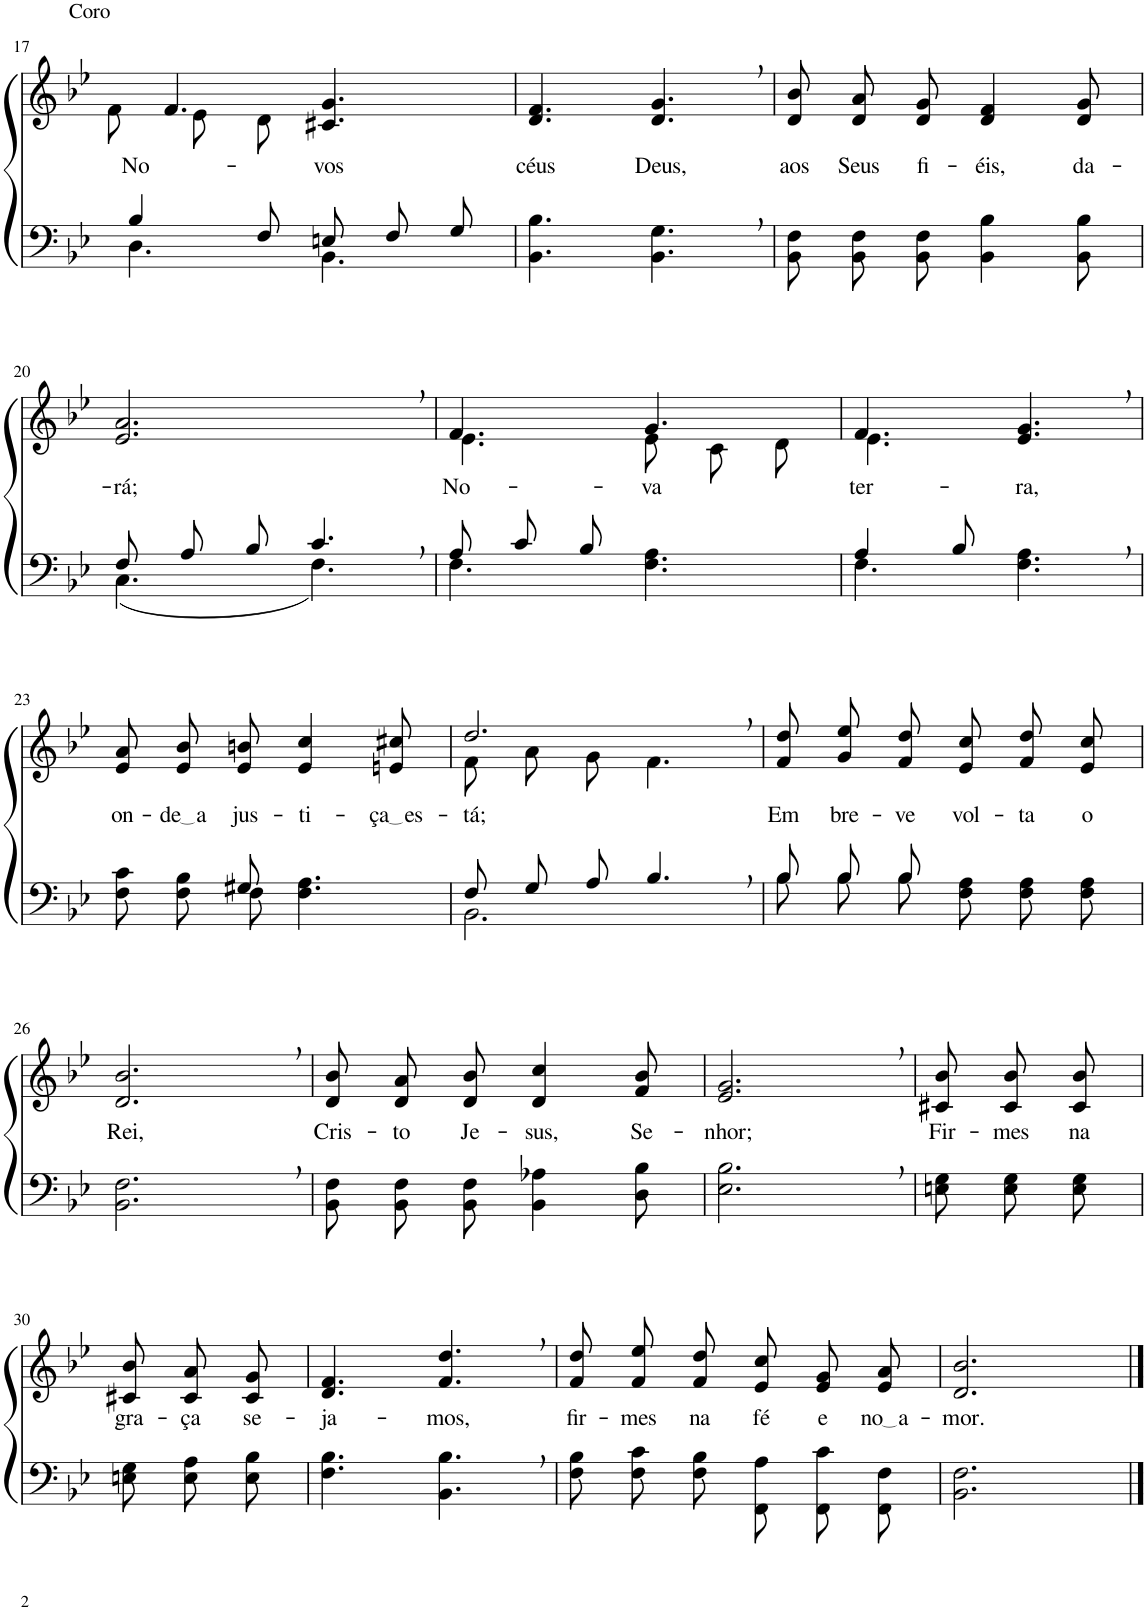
**kern	**kern	**text
*part2	*part1	*part1
*staff2	*staff1	*staff1
*I"Parte III e IV	*I"Parte I e II	*
!!LO:PB:g=z
*clefF4	*clefG2	*
*k[b-e-]	*k[b-e-]	*
*M6/8	*M6/8	*
=17	=17	=17
*^	*	*
!	!	!LO:TX:a:t=Coro	!
!	!	!	!LO:LY:b
*	*	*^	*
4B-/	4.D\	4.f/	8f\L	No-
.	.	.	8e-\	.
8F/	.	.	8d\J	.
!	!	!	!	!LO:LY:b
8En/L	4.BB-\	4.c#X/ 4.g/	4.ryy	-vos
8F/	.	.	.	.
8G/J	.	.	.	.
*v	*v	*	*	*
*	*v	*v	*
=18	=18	=18
!	!	!LO:LY:b
4.BB-\ 4.B-\	4.d/ 4.f/	céus
!	!	!LO:LY:b
4.BB-\, 4.G\,	4.d/, 4.g/,	Deus,
=19	=19	=19
!	!	!LO:LY:b
8BB-\ 8F\L	8d/ 8b-/L	aos
!	!	!LO:LY:b
8BB-\ 8F\	8d/ 8a/	Seus
!	!	!LO:LY:b
8BB-\ 8F\J	8d/ 8g/J	fi-
!	!	!LO:LY:b
4BB-\ 4B-\	4d/ 4f/	-éis,
!	!	!LO:LY:b
8BB-\ 8B-\	8d/ 8g/	da-
!!LO:LB:g=z
=20	=20	=20
*^	*	*
!	!	!	!LO:LY:b
8F/L	(4.C\	2.e-/, 2.a/,	-rá;
8A/	.	.	.
8B-/J	.	.	.
4.c,/	4.F\)	.	.
=21	=21	=21	=21
!	!	!	!LO:LY:b
*	*	*^	*
8A/L	4.F\	4.f/	4.e-\	No-
8c/	.	.	.	.
8B-/J	.	.	.	.
!	!	!	!	!LO:LY:b
4.ryy	4.F\ 4.A\	4.g/	8e-\L	-va
.	.	.	8c\	.
.	.	.	8d\J	.
=22	=22	=22	=22	=22
!	!	!	!	!LO:LY:b
4A/	4.F\	4.f/	4.e-\	ter-
8B-/	.	.	.	.
!	!	!	!	!LO:LY:b
4.ryy	4.F\ 4.A\	4.e-/, 4.g/,	4.ryy	-ra,
!!LO:LB:g=z
=23	=23	=23	=23	=23
!	!	!	!	!LO:LY:b
*	*	*v	*v	*
8F\ 8c\L	4ryy	8e-/ 8a/L	on-
!	!	!	!LO:LY:b
8F\ 8B-\	.	8e-/ 8b-/	de a
!	!	!	!LO:LY:b
8F\J	8G#X/	8e-/ 8bn/J	jus-
!	!	!	!LO:LY:b
4.F\ 4.A\	4.ryy	4e-/ 4cc/	-ti-
!	!	!	!LO:LY:b
.	.	8en/ 8cc#X/	ça es
=24	=24	=24	=24
!	!	!	!LO:LY:b
*	*	*^	*
8F/L	2.BB-\	2.dd,/	8f\L	-tá;
8G/	.	.	8a\	.
8A/J	.	.	8g\J	.
4.B-,/	.	.	4.f\	.
=25	=25	=25	=25	=25
!	!	!	!	!LO:LY:b
*	*	*v	*v	*
8B-/L	8B-\L	8f/ 8dd/L	Em
!	!	!	!LO:LY:b
8B-/	8B-\	8g/ 8ee-/	bre-
!	!	!	!LO:LY:b
8B-/J	8B-\J	8f/ 8dd/J	-ve
!	!	!	!LO:LY:b
4.ryy	8F\ 8A\L	8e-/ 8cc/L	vol-
!	!	!	!LO:LY:b
.	8F\ 8A\	8f/ 8dd/	-ta
!	!	!	!LO:LY:b
.	8F\ 8A\J	8e-/ 8cc/J	o
!!LO:LB:g=z
=26	=26	=26	=26
!	!	!	!LO:LY:b
*v	*v	*	*
2.BB-\, 2.F\,	2.d/, 2.b-/,	Rei,
=27	=27	=27
!	!	!LO:LY:b
8BB-\ 8F\L	8d/ 8b-/L	Cris-
!	!	!LO:LY:b
8BB-\ 8F\	8d/ 8a/	-to
!	!	!LO:LY:b
8BB-\ 8F\J	8d/ 8b-/J	Je-
!	!	!LO:LY:b
4BB-\ 4A-X\	4d/ 4cc/	-sus,
!	!	!LO:LY:b
8D\ 8B-\	8f/ 8b-/	Se-
=28	=28	=28
!	!	!LO:LY:b
2.E-\, 2.B-\,	2.e-/, 2.g/,	-nhor;
=29	=29	=29
!	!	!LO:LY:b
8En\ 8G\L	8c#X/ 8b-/L	Fir-
!	!	!LO:LY:b
8E\ 8G\	8c#/ 8b-/	-mes
!	!	!LO:LY:b
8E\ 8G\J	8c#/ 8b-/J	na
!!LO:LB:g=z
=30	=30	=30
!	!	!LO:LY:b
8En\ 8G\L	8c#X/ 8b-/L	gra-
!	!	!LO:LY:b
8E\ 8A\	8c#/ 8a/	-ça
!	!	!LO:LY:b
8E\ 8B-\J	8c#/ 8g/J	se-
=31	=31	=31
!	!	!LO:LY:b
4.F\ 4.B-\	4.d/ 4.f/	-ja-
!	!	!LO:LY:b
4.BB-\, 4.B-\,	4.f/, 4.dd/,	-mos,
=32	=32	=32
!	!	!LO:LY:b
8F\ 8B-\L	8f/ 8dd/L	fir-
!	!	!LO:LY:b
8F\ 8c\	8f/ 8ee-/	-mes
!	!	!LO:LY:b
8F\ 8B-\J	8f/ 8dd/J	na
!	!	!LO:LY:b
8FF/ 8A/L	8e-/ 8cc/L	fé
!	!	!LO:LY:b
8FF/ 8c/	8e-/ 8g/	e
!	!	!LO:LY:b
8FF/ 8F/J	8e-/ 8a/J	no a
=33	=33	=33
!	!	!LO:LY:b
2.BB-\ 2.F\	2.d/ 2.b-/	-mor.
==	==	==
*-	*-	*-
